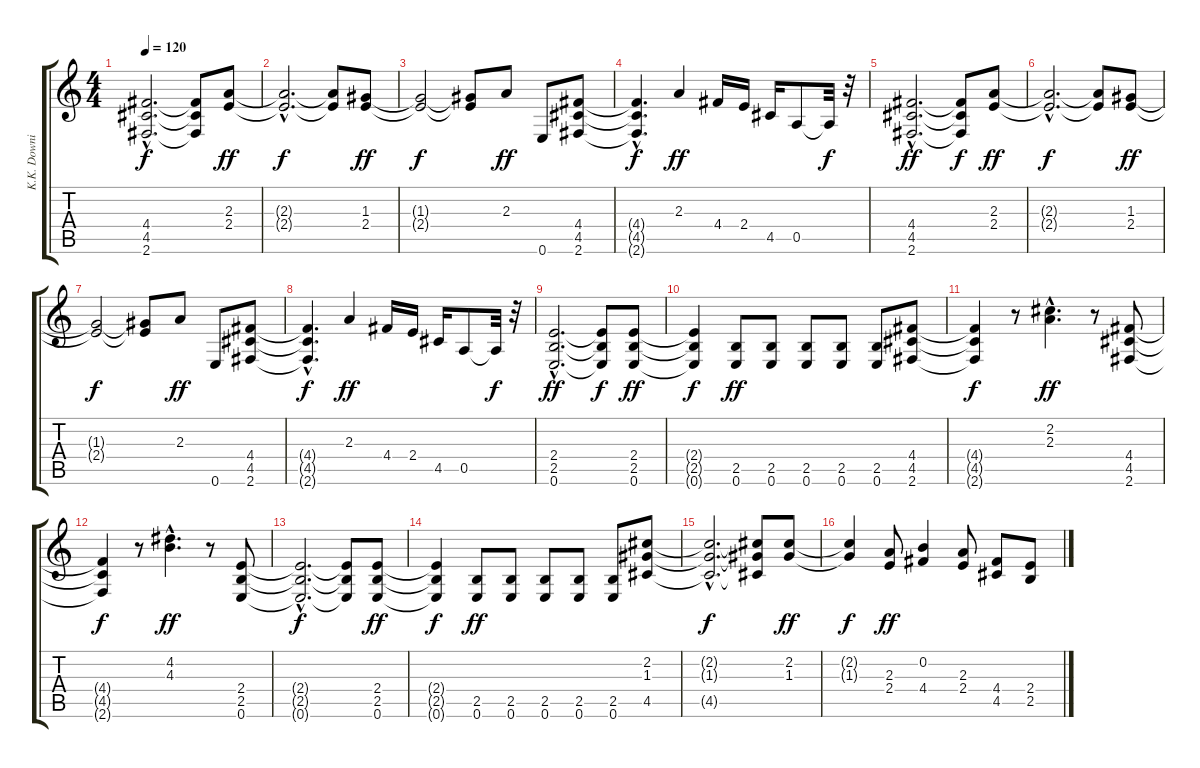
\track ("K.K. Downing" "K.K. Downi") {instrument distortionguitar}
\staff {score tabs}
\tuning (E4 B3 G3 D3 A2 E2) {hide}
\ts (4 4)
\tempo 120
\clef g2
\ks c
(4.4{hac t} 4.5{hac t} 2.6{hac t}).2{d dy f} (4.4{t} 4.5{t} 2.6{t}).8 (2.3 2.4).8{dy ff} |
(2.3{hac t} 2.4{hac t}).2{d dy f} (2.3{t} 2.4{t}).8 (1.3 2.4).8{dy ff} |
(1.3{t} 2.4{t}).2{dy f} (1.3{t} 2.4{t}).8 2.3.8{dy ff} 0.6.8 (4.4 4.5 2.6).8 |
(4.4{hac t} 4.5{hac t} 2.6{hac t}).4{d dy f} 2.3.4{dy ff} 4.4.16 2.4.16 4.5.16 0.5.8 0.5{t}.32{dy f} r.32 |
(4.4{hac} 4.5{hac} 2.6{hac}).2{d dy ff} (4.4{t} 4.5{t} 2.6{t}).8{dy f} (2.3 2.4).8{dy ff} |
(2.3{hac t} 2.4{hac t}).2{d dy f} (2.3{t} 2.4{t}).8 (1.3 2.4).8{dy ff} |
(1.3{t} 2.4{t}).2{dy f} (1.3{t} 2.4{t}).8 2.3.8{dy ff} 0.6.8 (4.4 4.5 2.6).8 |
(4.4{hac t} 4.5{hac t} 2.6{hac t}).4{d dy f} 2.3.4{dy ff} 4.4.16 2.4.16 4.5.16 0.5.8 0.5{t}.32{dy f} r.32 |
(2.4{hac} 2.5{hac} 0.6{hac}).2{d dy ff} (2.4{t} 2.5{t} 0.6{t}).8{dy f} (2.4 2.5 0.6).8{dy ff} |
(2.4{t} 2.5{t} 0.6{t}).4{dy f} (2.5 0.6).8{dy ff} (2.5 0.6).8 (2.5 0.6).8 (2.5 0.6).8 (2.5 0.6).8 (4.4 4.5 2.6).8 |
(4.4{t} 4.5{t} 2.6{t}).4{dy f} r.8 (2.2{hac} 2.3{hac}).4{d dy ff} r.8 (4.4 4.5 2.6).8 |
(4.4{t} 4.5{t} 2.6{t}).4{dy f} r.8 (4.2{hac} 4.3{hac}).4{d dy ff} r.8 (2.4 2.5 0.6).8 |
(2.4{hac t} 2.5{hac t} 0.6{hac t}).2{d dy f} (2.4{t} 2.5{t} 0.6{t}).8 (2.4 2.5 0.6).8{dy ff} |
(2.4{t} 2.5{t} 0.6{t}).4{dy f} (2.5 0.6).8{dy ff} (2.5 0.6).8 (2.5 0.6).8 (2.5 0.6).8 (2.5 0.6).8 (2.2 1.3 4.5).8 |
(2.2{hac t} 1.3{hac t} 4.5{hac t}).2{d dy f} (2.2{t} 1.3{t} 4.5{t}).8 (2.2 1.3).8{dy ff} |
(2.2{t} 1.3{t}).4{dy f} (2.3 2.4).8{dy ff} (0.2 4.4).4 (2.3 2.4).8 (4.4 4.5).8 (2.4 2.5).8
